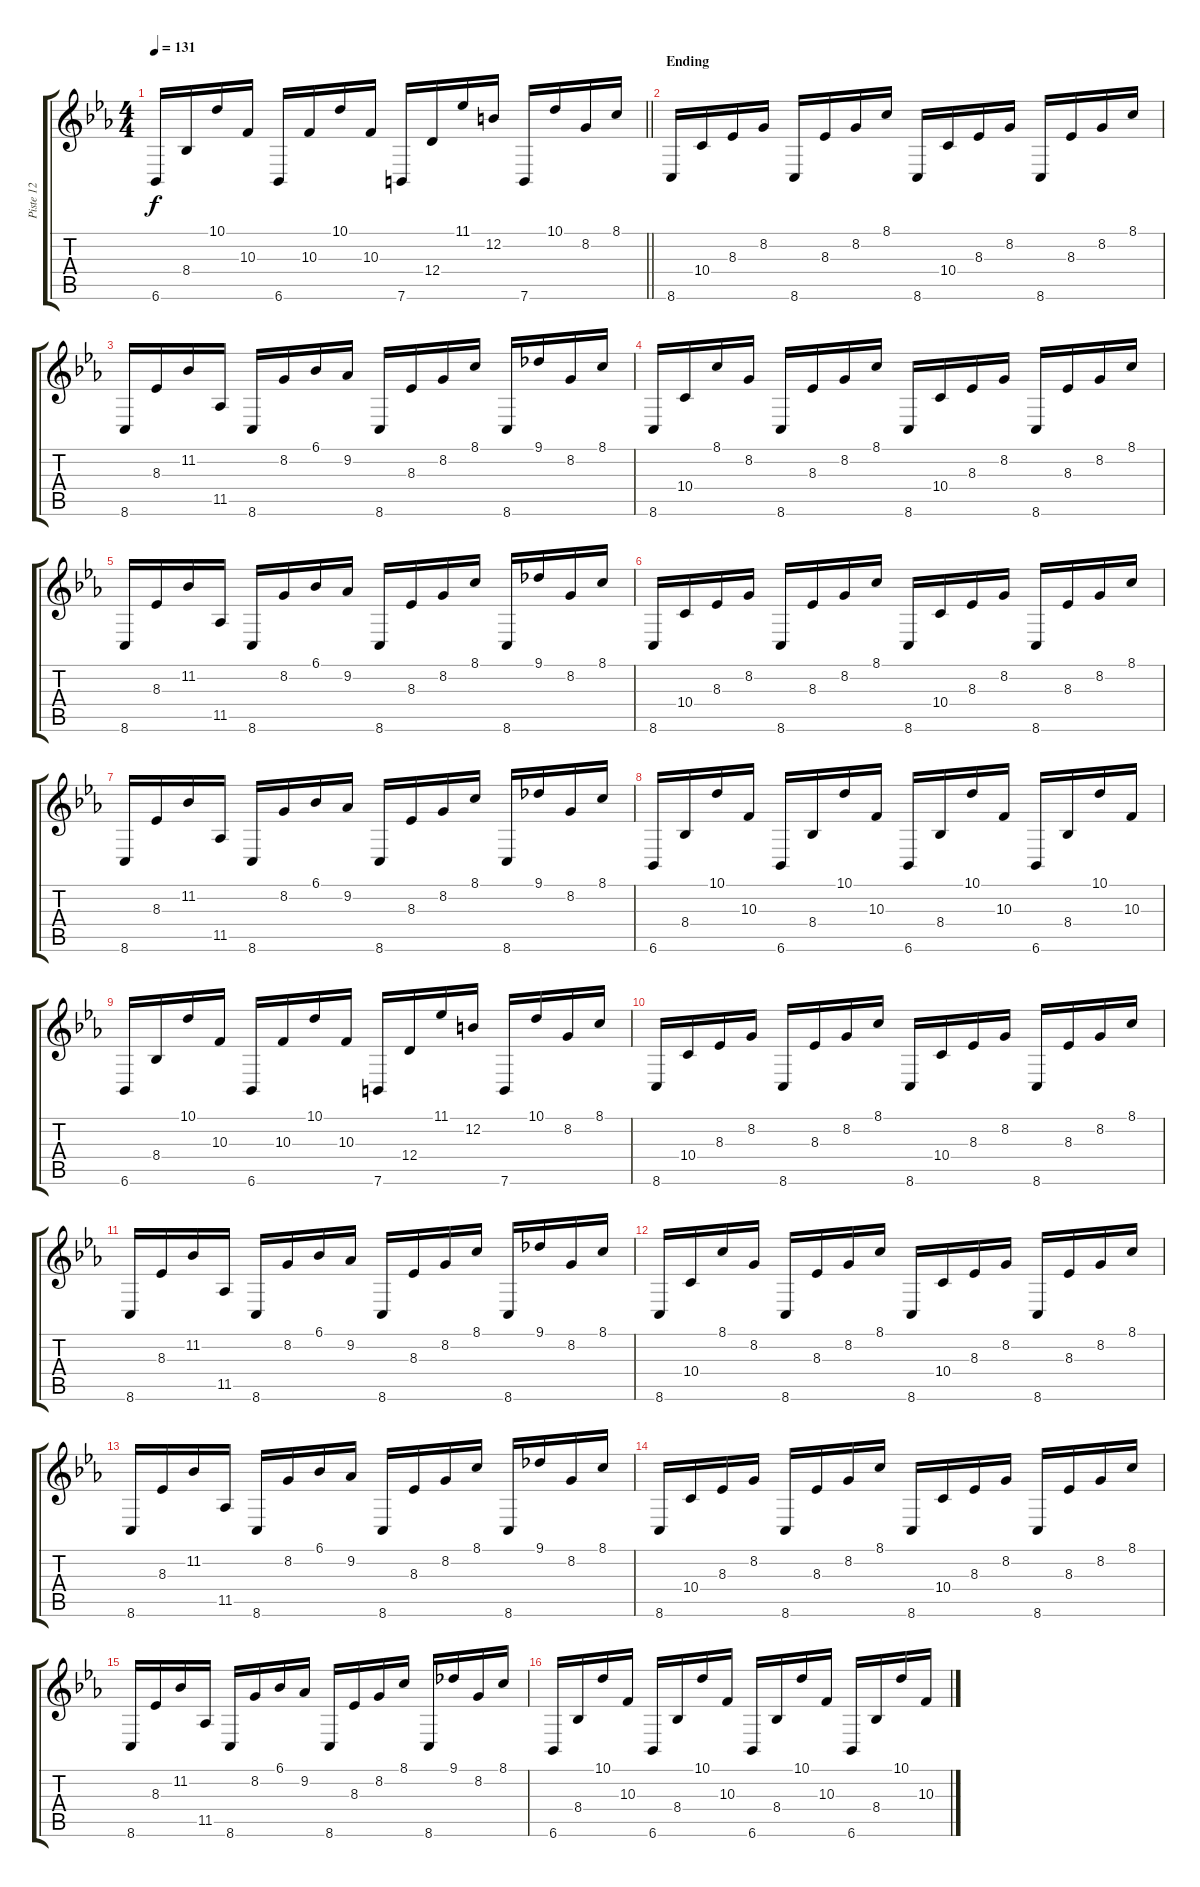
\track ("Piste 12" "Piste 12") {instrument lead2sawtooth}
\staff {score tabs}
\tuning (E4 B3 G3 D3 A2 E2) {hide}
\ts (4 4)
\tempo 131
\clef g2
\barLineRight lightlight
\ks cminor
6.6.16{dy f} 8.4.16 10.1.16 10.3.16 6.6.16 10.3.16 10.1.16 10.3.16 7.6.16 12.4.16 11.1.16 12.2.16 7.6.16 10.1.16 8.2.16 8.1.16 |
\section ("" "Ending")
8.6.16 10.4.16 8.3.16 8.2.16 8.6.16 8.3.16 8.2.16 8.1.16 8.6.16 10.4.16 8.3.16 8.2.16 8.6.16 8.3.16 8.2.16 8.1.16 |
8.6.16 8.3.16 11.2.16 11.5.16 8.6.16 8.2.16 6.1.16 9.2.16 8.6.16 8.3.16 8.2.16 8.1.16 8.6.16 9.1.16 8.2.16 8.1.16 |
8.6.16 10.4.16 8.1.16 8.2.16 8.6.16 8.3.16 8.2.16 8.1.16 8.6.16 10.4.16 8.3.16 8.2.16 8.6.16 8.3.16 8.2.16 8.1.16 |
8.6.16 8.3.16 11.2.16 11.5.16 8.6.16 8.2.16 6.1.16 9.2.16 8.6.16 8.3.16 8.2.16 8.1.16 8.6.16 9.1.16 8.2.16 8.1.16 |
8.6.16 10.4.16 8.3.16 8.2.16 8.6.16 8.3.16 8.2.16 8.1.16 8.6.16 10.4.16 8.3.16 8.2.16 8.6.16 8.3.16 8.2.16 8.1.16 |
8.6.16 8.3.16 11.2.16 11.5.16 8.6.16 8.2.16 6.1.16 9.2.16 8.6.16 8.3.16 8.2.16 8.1.16 8.6.16 9.1.16 8.2.16 8.1.16 |
6.6.16 8.4.16 10.1.16 10.3.16 6.6.16 8.4.16 10.1.16 10.3.16 6.6.16 8.4.16 10.1.16 10.3.16 6.6.16 8.4.16 10.1.16 10.3.16 |
6.6.16 8.4.16 10.1.16 10.3.16 6.6.16 10.3.16 10.1.16 10.3.16 7.6.16 12.4.16 11.1.16 12.2.16 7.6.16 10.1.16 8.2.16 8.1.16 |
8.6.16 10.4.16 8.3.16 8.2.16 8.6.16 8.3.16 8.2.16 8.1.16 8.6.16 10.4.16 8.3.16 8.2.16 8.6.16 8.3.16 8.2.16 8.1.16 |
8.6.16 8.3.16 11.2.16 11.5.16 8.6.16 8.2.16 6.1.16 9.2.16 8.6.16 8.3.16 8.2.16 8.1.16 8.6.16 9.1.16 8.2.16 8.1.16 |
8.6.16 10.4.16 8.1.16 8.2.16 8.6.16 8.3.16 8.2.16 8.1.16 8.6.16 10.4.16 8.3.16 8.2.16 8.6.16 8.3.16 8.2.16 8.1.16 |
8.6.16 8.3.16 11.2.16 11.5.16 8.6.16 8.2.16 6.1.16 9.2.16 8.6.16 8.3.16 8.2.16 8.1.16 8.6.16 9.1.16 8.2.16 8.1.16 |
8.6.16 10.4.16 8.3.16 8.2.16 8.6.16 8.3.16 8.2.16 8.1.16 8.6.16 10.4.16 8.3.16 8.2.16 8.6.16 8.3.16 8.2.16 8.1.16 |
8.6.16 8.3.16 11.2.16 11.5.16 8.6.16 8.2.16 6.1.16 9.2.16 8.6.16 8.3.16 8.2.16 8.1.16 8.6.16 9.1.16 8.2.16 8.1.16 |
6.6.16 8.4.16 10.1.16 10.3.16 6.6.16 8.4.16 10.1.16 10.3.16 6.6.16 8.4.16 10.1.16 10.3.16 6.6.16 8.4.16 10.1.16 10.3.16
